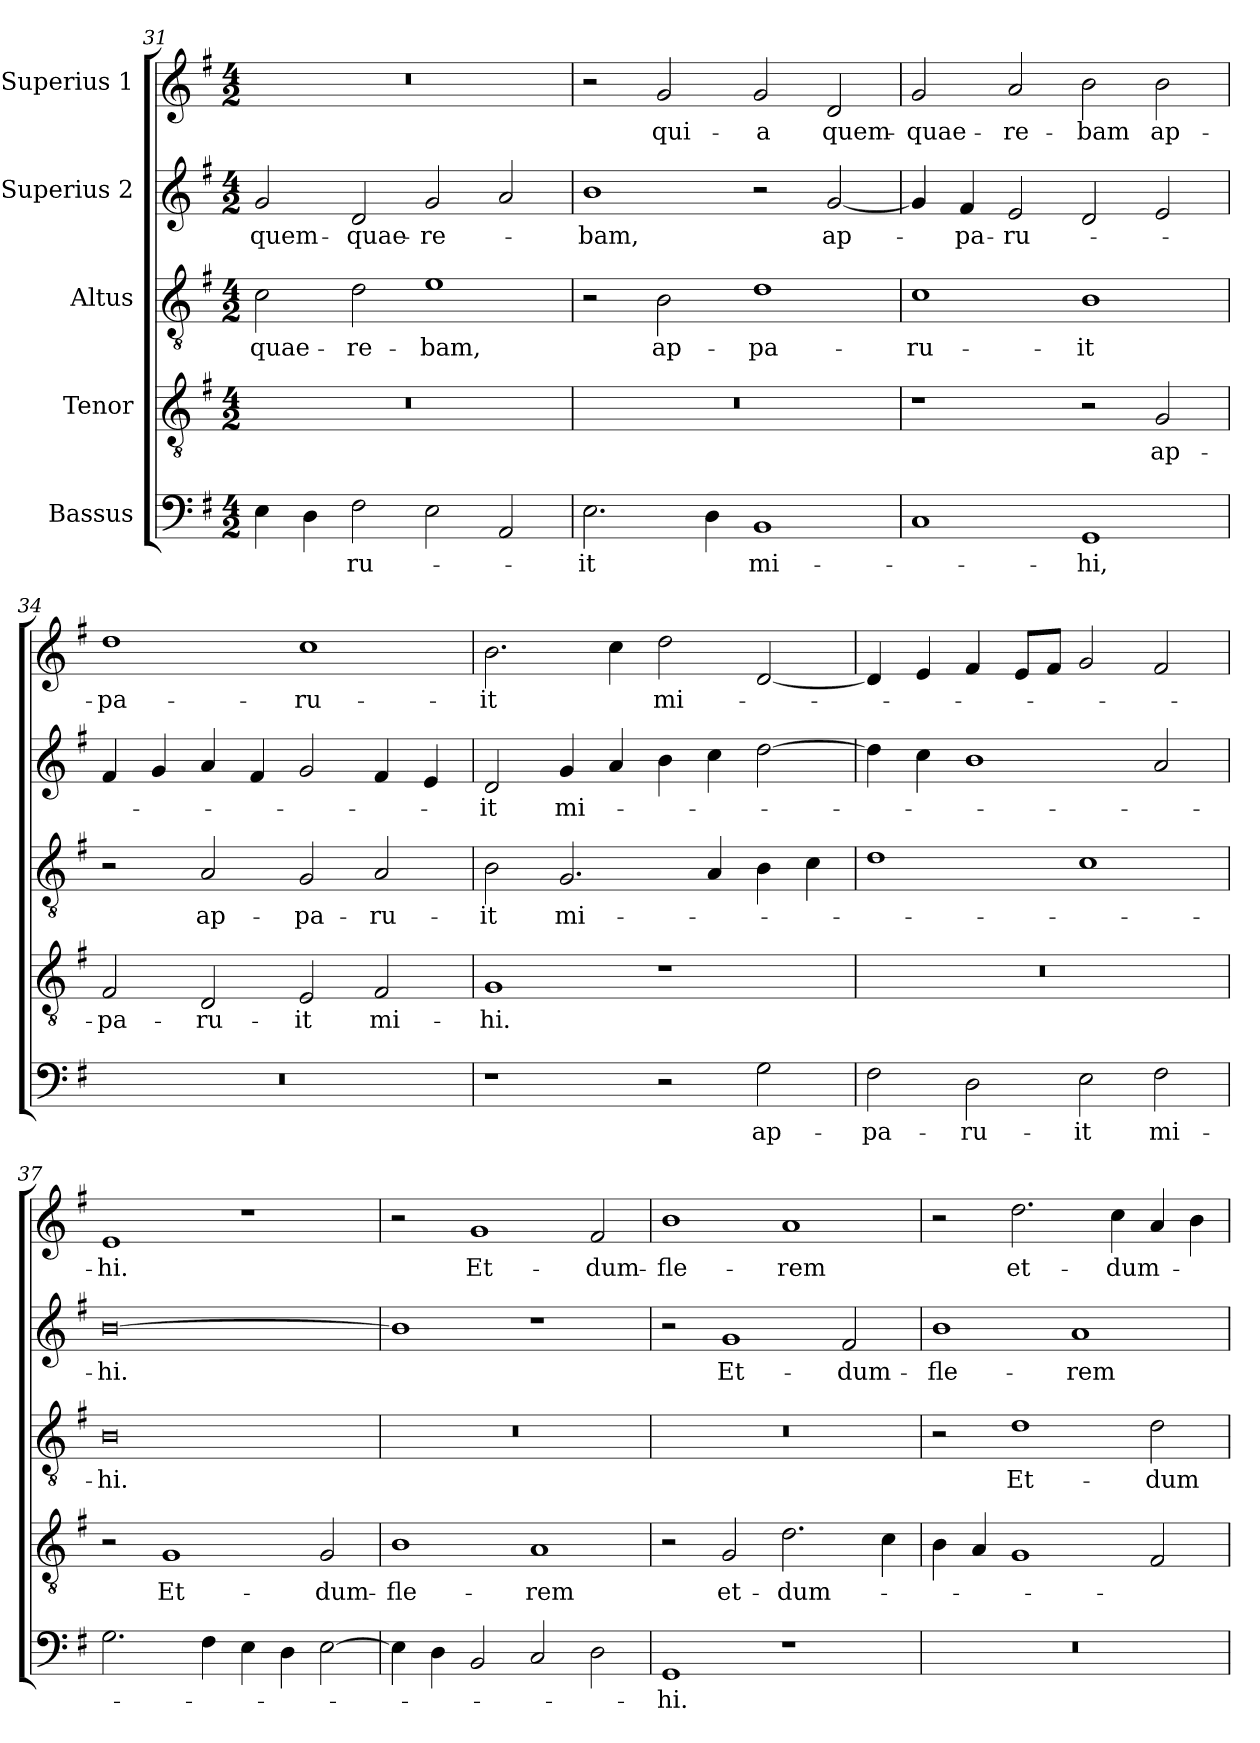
**kern	**text	**kern	**text	**kern	**text	**kern	**text	**kern	**text
*part5	*part5	*part4	*part4	*part3	*part3	*part2	*part2	*part1	*part1
*staff5	*staff5	*staff4	*staff4	*staff3	*staff3	*staff2	*staff2	*staff1	*staff1
*I"Bassus	*	*I"Tenor	*	*I"Altus	*	*I"Superius 2	*	*I"Superius 1	*
*clefF4	*	*clefGv2	*	*clefGv2	*	*clefG2	*	*clefG2	*
*k[f#]	*	*k[f#]	*	*k[f#]	*	*k[f#]	*	*k[f#]	*
*M4/2	*	*M4/2	*	*M4/2	*	*M4/2	*	*M4/2	*
=31	=31	=31	=31	=31	=31	=31	=31	=31	=31
4E\	.	0r	.	2c\	quae-	2g/	quem-	0r	.
4D\	.	.	.	.	.	.	.	.	.
2F#\	-ru-	.	.	2d\	-re-	2d/	quae-	.	.
2E\	.	.	.	1e\	-bam,	2g/	-re-	.	.
2AA/	.	.	.	.	.	2a/	.	.	.
=32	=32	=32	=32	=32	=32	=32	=32	=32	=32
2.E\	-it	0r	.	2r	.	1b\	-bam,	2r	.
.	.	.	.	2B\	ap-	.	.	2g/	qui-
4D\	.	.	.	.	.	.	.	.	.
1BB/	mi-	.	.	1d\	-pa-	2r	.	2g/	-a
.	.	.	.	.	.	[2g/	ap-	2d/	quem-
=33	=33	=33	=33	=33	=33	=33	=33	=33	=33
1C/	.	1r	.	1c\	-ru-	4g/]	.	2g/	quae-
.	.	.	.	.	.	4f#/	-pa-	.	.
.	.	.	.	.	.	2e/	-ru-	2a/	-re-
1GG/	-hi,	2r	.	1B\	-it	2d/	.	2b\	-bam
.	.	2G/	ap-	.	.	2e/	.	2b\	ap-
=34	=34	=34	=34	=34	=34	=34	=34	=34	=34
0r	.	2F#/	-pa-	2r	.	4f#/	.	1dd\	-pa-
.	.	.	.	.	.	4g/	.	.	.
.	.	2D/	-ru-	2A/	ap-	4a/	.	.	.
.	.	.	.	.	.	4f#/	.	.	.
.	.	2E/	-it	2G/	-pa-	2g/	.	1cc\	-ru-
.	.	2F#/	mi-	2A/	-ru-	4f#/	.	.	.
.	.	.	.	.	.	4e/	.	.	.
=35	=35	=35	=35	=35	=35	=35	=35	=35	=35
1r	.	1G/	-hi.	2B\	-it	2d/	-it	2.b\	-it
.	.	.	.	2.G/	mi-	4g/	mi-	.	.
.	.	.	.	.	.	4a/	.	4cc\	.
2r	.	1r	.	.	.	4b\	.	2dd\	mi-
.	.	.	.	4A/	.	4cc\	.	.	.
2G\	ap-	.	.	4B\	.	[2dd\	.	[2d/	.
.	.	.	.	4c\	.	.	.	.	.
=36	=36	=36	=36	=36	=36	=36	=36	=36	=36
2F#\	-pa-	0r	.	1d\	.	4dd\]	.	4d/]	.
.	.	.	.	.	.	4cc\	.	4e/	.
2D\	-ru-	.	.	.	.	1b\	.	4f#/	.
.	.	.	.	.	.	.	.	8e/L	.
.	.	.	.	.	.	.	.	8f#/J	.
2E\	-it	.	.	1c\	.	.	.	2g/	.
2F#\	mi-	.	.	.	.	2a/	.	2f#/	.
=37	=37	=37	=37	=37	=37	=37	=37	=37	=37
2.G\	.	2r	.	0B\	-hi.	[0b\	-hi.	1e/	-hi.
.	.	1G/	Et-	.	.	.	.	.	.
4F#\	.	.	.	.	.	.	.	.	.
4E\	.	.	.	.	.	.	.	1r	.
4D\	.	.	.	.	.	.	.	.	.
[2E\	.	2G/	dum-	.	.	.	.	.	.
=38	=38	=38	=38	=38	=38	=38	=38	=38	=38
4E\]	.	1B\	fle-	0r	.	1b\]	.	2r	.
4D\	.	.	.	.	.	.	.	.	.
2BB/	.	.	.	.	.	.	.	1g/	Et-
2C/	.	1A/	-rem	.	.	1r	.	.	.
2D\	.	.	.	.	.	.	.	2f#/	dum-
=39	=39	=39	=39	=39	=39	=39	=39	=39	=39
1GG/	-hi.	2r	.	0r	.	2r	.	1b\	fle-
.	.	2G/	et-	.	.	1g/	Et-	.	.
1r	.	2.d\	dum-	.	.	.	.	1a/	-rem
.	.	.	.	.	.	2f#/	dum-	.	.
.	.	4c\	.	.	.	.	.	.	.
=40	=40	=40	=40	=40	=40	=40	=40	=40	=40
0r	.	4B\	.	2r	.	1b\	fle-	2r	.
.	.	4A/	.	.	.	.	.	.	.
.	.	1G/	.	1d\	Et-	.	.	2.dd\	et-
.	.	.	.	.	.	1a/	-rem	.	.
.	.	.	.	.	.	.	.	4cc\	dum-
.	.	2F#/	.	2d\	dum-	.	.	4a/	.
.	.	.	.	.	.	.	.	4b\	.
=	=	=	=	=	=	=	=	=	=
*-	*-	*-	*-	*-	*-	*-	*-	*-	*-
